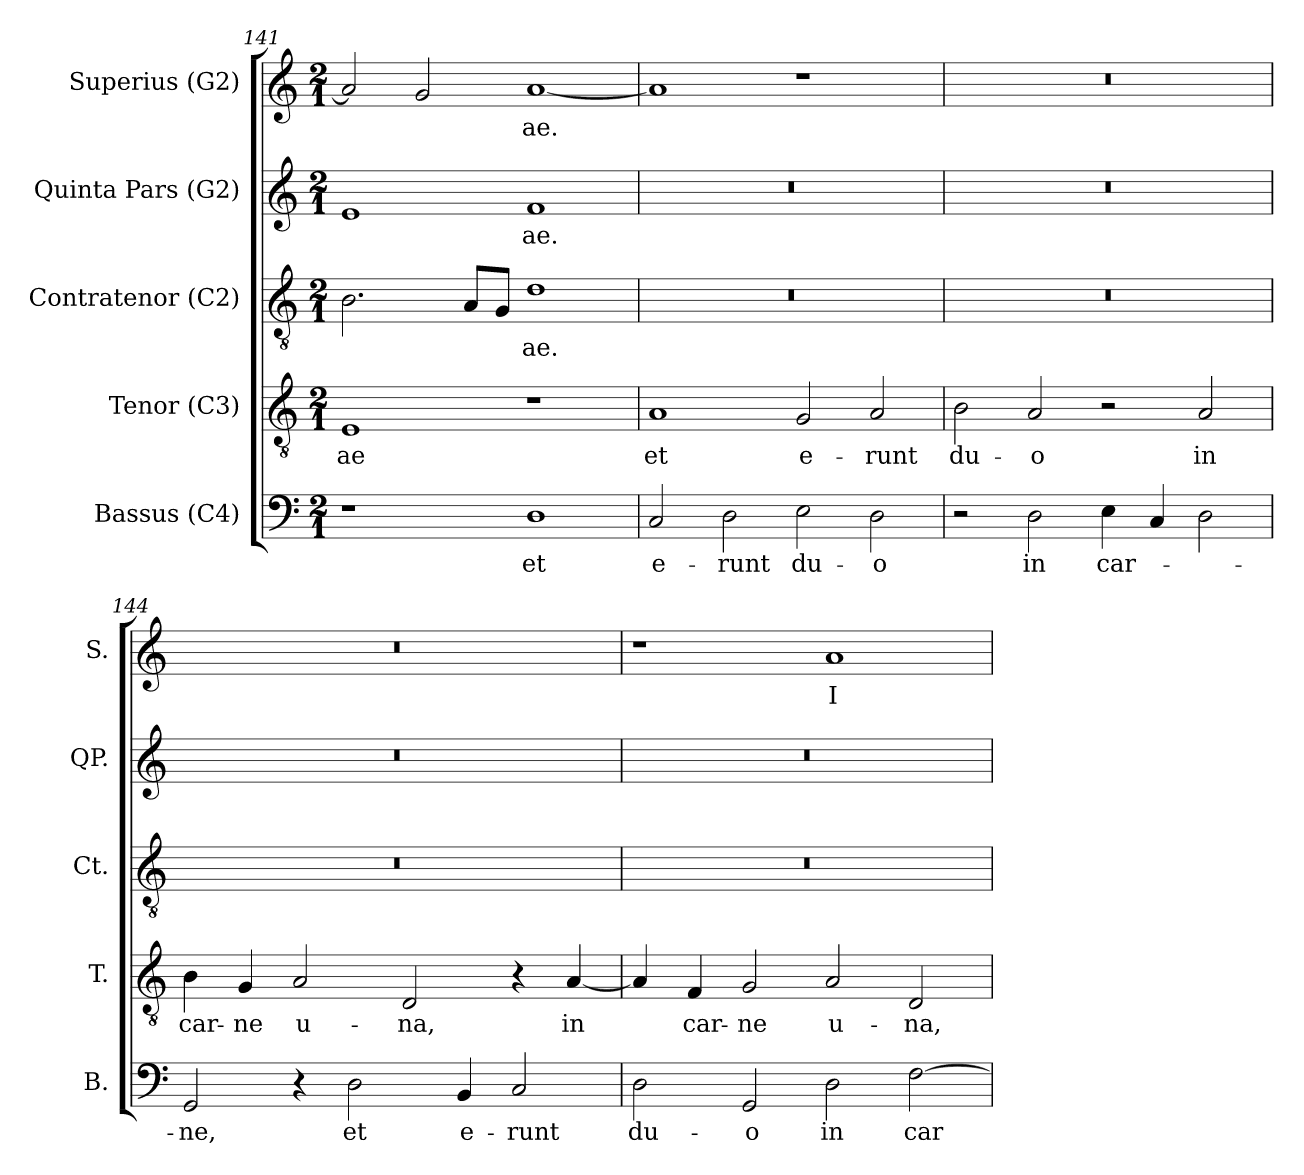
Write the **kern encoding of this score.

**kern	**text	**kern	**text	**kern	**text	**kern	**text	**kern	**text
*part5	*part5	*part4	*part4	*part3	*part3	*part2	*part2	*part1	*part1
*staff5	*staff5	*staff4	*staff4	*staff3	*staff3	*staff2	*staff2	*staff1	*staff1
*I"Bassus (C4)	*	*I"Tenor (C3)	*	*I"Contratenor (C2)	*	*I"Quinta Pars (G2)	*	*I"Superius (G2)	*
*I'B.	*	*I'T.	*	*I'Ct.	*	*I'QP.	*	*I'S.	*
*clefF4	*	*clefGv2	*	*clefGv2	*	*clefG2	*	*clefG2	*
*	*	*ITrd7c12	*	*ITrd7c12	*	*ITrd7c12	*	*	*
*k[]	*	*k[]	*	*k[]	*	*k[]	*	*k[]	*
*C:	*	*C:	*	*C:	*	*C:	*	*C:	*
*M2/1	*	*M2/1	*	*M2/1	*	*M2/1	*	*M2/1	*
=141	=141	=141	=141	=141	=141	=141	=141	=141	=141
!	!	!	!LO:LY:b:color=#000000	!	!	!	!	!	!
1r	.	1EEi	-ae	2.BBi\	.	1Ei	.	2ai/]	.
.	.	.	.	.	.	.	.	2gi/	.
.	.	.	.	8AAi/L	.	.	.	.	.
.	.	.	.	8GGi/J	.	.	.	.	.
!	!LO:LY:b:color=#000000	!	!	!	!	!	!	!	!
!	!	!	!	!	!LO:LY:b:color=#000000	!	!	!	!
!	!	!	!	!	!	!	!LO:LY:b:color=#000000	!	!
!	!	!	!	!	!	!	!	!	!LO:LY:b:color=#000000
1Di	et	1r	.	1Di	-ae.	1Fi	-ae.	[1ai	-ae.
=142	=142	=142	=142	=142	=142	=142	=142	=142	=142
!	!LO:LY:b:color=#000000	!	!	!	!	!	!	!	!
!	!	!	!LO:LY:b:color=#000000	!LO:N:vis=1	!	!LO:N:vis=1	!	!	!
2Ci/	e-	1AAi	et	0r	.	0r	.	1ai]	.
!	!LO:LY:b:color=#000000	!	!	!	!	!	!	!	!
2Di\	-runt	.	.	.	.	.	.	.	.
!	!LO:LY:b:color=#000000	!	!	!	!	!	!	!	!
!	!	!	!LO:LY:b:color=#000000	!	!	!	!	!	!
2Ei\	du-	2GGi/	e-	.	.	.	.	1r	.
!	!LO:LY:b:color=#000000	!	!	!	!	!	!	!	!
!	!	!	!LO:LY:b:color=#000000	!	!	!	!	!	!
2Di\	-o	2AAi/	-runt	.	.	.	.	.	.
!!LO:PB:g=z
=143	=143	=143	=143	=143	=143	=143	=143	=143	=143
!	!	!	!LO:LY:b:color=#000000	!LO:N:vis=1	!	!LO:N:vis=1	!	!LO:N:vis=1	!
2r	.	2BBi\	du-	0r	.	0r	.	0r	.
!	!LO:LY:b:color=#000000	!	!	!	!	!	!	!	!
!	!	!	!LO:LY:b:color=#000000	!	!	!	!	!	!
2Di\	in	2AAi/	-o	.	.	.	.	.	.
!	!LO:LY:b:color=#000000	!	!	!	!	!	!	!	!
4Ei\	car-	2r	.	.	.	.	.	.	.
4Ci/	.	.	.	.	.	.	.	.	.
!	!	!	!LO:LY:b:color=#000000	!	!	!	!	!	!
2Di\	.	2AAi/	in	.	.	.	.	.	.
=144	=144	=144	=144	=144	=144	=144	=144	=144	=144
!	!LO:LY:b:color=#000000	!	!	!	!	!	!	!	!
!	!	!	!LO:LY:b:color=#000000	!LO:N:vis=1	!	!LO:N:vis=1	!	!LO:N:vis=1	!
2GGi/	-ne,	4BBi\	car-	0r	.	0r	.	0r	.
!	!	!	!LO:LY:b:color=#000000	!	!	!	!	!	!
.	.	4GGi/	-ne	.	.	.	.	.	.
!	!	!	!LO:LY:b:color=#000000	!	!	!	!	!	!
4r	.	2AAi/	u-	.	.	.	.	.	.
!	!LO:LY:b:color=#000000	!	!	!	!	!	!	!	!
2Di\	et	.	.	.	.	.	.	.	.
!	!	!	!LO:LY:b:color=#000000	!	!	!	!	!	!
.	.	2DDi/	-na,	.	.	.	.	.	.
!	!LO:LY:b:color=#000000	!	!	!	!	!	!	!	!
4BBi/	e-	.	.	.	.	.	.	.	.
!	!LO:LY:b:color=#000000	!	!	!	!	!	!	!	!
2Ci/	-runt	4r	.	.	.	.	.	.	.
!	!	!	!LO:LY:b:color=#000000	!	!	!	!	!	!
.	.	[4AAi/	in	.	.	.	.	.	.
=145	=145	=145	=145	=145	=145	=145	=145	=145	=145
!	!LO:LY:b:color=#000000	!	!	!LO:N:vis=1	!	!LO:N:vis=1	!	!	!
2Di\	du-	4AAi/]	.	0r	.	0r	.	1r	.
!	!	!	!LO:LY:b:color=#000000	!	!	!	!	!	!
.	.	4FFi/	car-	.	.	.	.	.	.
!	!LO:LY:b:color=#000000	!	!	!	!	!	!	!	!
!	!	!	!LO:LY:b:color=#000000	!	!	!	!	!	!
2GGi/	-o	2GGi/	-ne	.	.	.	.	.	.
!	!LO:LY:b:color=#000000	!	!	!	!	!	!	!	!
!	!	!	!LO:LY:b:color=#000000	!	!	!	!	!	!
!	!	!	!	!	!	!	!	!	!LO:LY:b:color=#000000
2Di\	in	2AAi/	u-	.	.	.	.	1ai	I-
!	!LO:LY:b:color=#000000	!	!	!	!	!	!	!	!
!	!	!	!LO:LY:b:color=#000000	!	!	!	!	!	!
[2Fi\	car-	2DDi/	-na,	.	.	.	.	.	.
=	=	=	=	=	=	=	=	=	=
*-	*-	*-	*-	*-	*-	*-	*-	*-	*-
